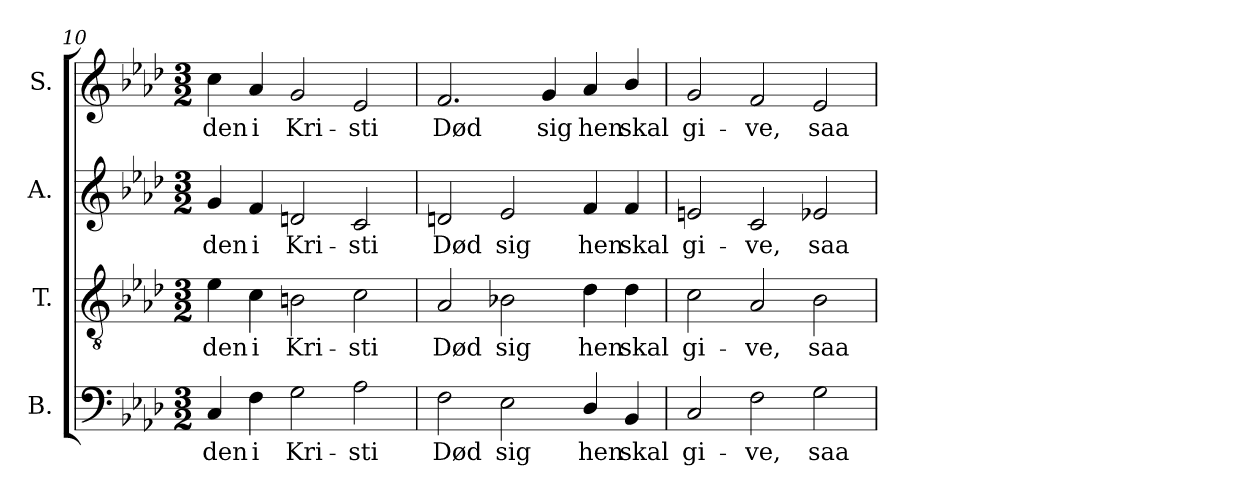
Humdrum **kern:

**kern	**text	**kern	**text	**kern	**text	**kern	**text
*part4	*part4	*part3	*part3	*part2	*part2	*part1	*part1
*staff4	*staff4	*staff3	*staff3	*staff2	*staff2	*staff1	*staff1
*I"B.	*	*I"T.	*	*I"A.	*	*I"S.	*
*I'B.	*	*I'T.	*	*I'A.	*	*I'S.	*
!!LO:LB:g=z
*clefF4	*	*clefGv2	*	*clefG2	*	*clefG2	*
*	*	*ITrd7c12	*	*	*	*	*
*k[b-e-a-d-]	*	*k[b-e-a-d-]	*	*k[b-e-a-d-]	*	*k[b-e-a-d-]	*
*A-:	*	*A-:	*	*A-:	*	*A-:	*
*M3/2	*	*M3/2	*	*M3/2	*	*M3/2	*
=10	=10	=10	=10	=10	=10	=10	=10
!	!LO:LY:b:color=#000000	!	!	!	!	!	!
!	!	!	!LO:LY:b:color=#000000	!	!	!	!
!	!	!	!	!	!LO:LY:b:color=#000000	!	!
!	!	!	!	!	!	!	!LO:LY:b:color=#000000
4Ci/	den	4E-i\	den	4gi/	den	4cci\	den
!	!LO:LY:b:color=#000000	!	!	!	!	!	!
!	!	!	!LO:LY:b:color=#000000	!	!	!	!
!	!	!	!	!	!LO:LY:b:color=#000000	!	!
!	!	!	!	!	!	!	!LO:LY:b:color=#000000
4Fi\	i	4Ci\	i	4fi/	i	4a-i/	i
!	!LO:LY:b:color=#000000	!	!	!	!	!	!
!	!	!	!LO:LY:b:color=#000000	!	!	!	!
!	!	!	!	!	!LO:LY:b:color=#000000	!	!
!	!	!	!	!	!	!	!LO:LY:b:color=#000000
2Gi\	Kri-	2BBni\	Kri-	2dni/	Kri-	2gi/	Kri-
!	!LO:LY:b:color=#000000	!	!	!	!	!	!
!	!	!	!LO:LY:b:color=#000000	!	!	!	!
!	!	!	!	!	!LO:LY:b:color=#000000	!	!
!	!	!	!	!	!	!	!LO:LY:b:color=#000000
2A-i\	-sti	2Ci\	-sti	2ci/	-sti	2e-i/	-sti
=11	=11	=11	=11	=11	=11	=11	=11
!	!LO:LY:b:color=#000000	!	!	!	!	!	!
!	!	!	!LO:LY:b:color=#000000	!	!	!	!
!	!	!	!	!	!LO:LY:b:color=#000000	!	!
!	!	!	!	!	!	!	!LO:LY:b:color=#000000
2Fi\	Død	2AA-i/	Død	2dni/	Død	2.fi/	Død
!	!LO:LY:b:color=#000000	!	!	!	!	!	!
!	!	!	!LO:LY:b:color=#000000	!	!	!	!
!	!	!	!	!	!LO:LY:b:color=#000000	!	!
2E-i\	sig	2BB-Xi\	sig	2e-i/	sig	.	.
!	!	!	!	!	!	!	!LO:LY:b:color=#000000
.	.	.	.	.	.	4gi/	sig
!	!LO:LY:b:color=#000000	!	!	!	!	!	!
!	!	!	!LO:LY:b:color=#000000	!	!	!	!
!	!	!	!	!	!LO:LY:b:color=#000000	!	!
!	!	!	!	!	!	!	!LO:LY:b:color=#000000
4D-i/	hen	4D-i\	hen	4fi/	hen	4a-i/	hen
!	!LO:LY:b:color=#000000	!	!	!	!	!	!
!	!	!	!LO:LY:b:color=#000000	!	!	!	!
!	!	!	!	!	!LO:LY:b:color=#000000	!	!
!	!	!	!	!	!	!	!LO:LY:b:color=#000000
4BB-i/	skal	4D-i\	skal	4fi/	skal	4b-i/	skal
=12	=12	=12	=12	=12	=12	=12	=12
!	!LO:LY:b:color=#000000	!	!	!	!	!	!
!	!	!	!LO:LY:b:color=#000000	!	!	!	!
!	!	!	!	!	!LO:LY:b:color=#000000	!	!
!	!	!	!	!	!	!	!LO:LY:b:color=#000000
2Ci/	gi-	2Ci\	gi-	2eni/	gi-	2gi/	gi-
!	!LO:LY:b:color=#000000	!	!	!	!	!	!
!	!	!	!LO:LY:b:color=#000000	!	!	!	!
!	!	!	!	!	!LO:LY:b:color=#000000	!	!
!	!	!	!	!	!	!	!LO:LY:b:color=#000000
2Fi\	-ve,	2AA-i/	-ve,	2ci/	-ve,	2fi/	-ve,
!	!LO:LY:b:color=#000000	!	!	!	!	!	!
!	!	!	!LO:LY:b:color=#000000	!	!	!	!
!	!	!	!	!	!LO:LY:b:color=#000000	!	!
!	!	!	!	!	!	!	!LO:LY:b:color=#000000
2Gi\	saa	2BB-i\	saa	2e-Xi/	saa	2e-i/	saa
=	=	=	=	=	=	=	=
*-	*-	*-	*-	*-	*-	*-	*-
